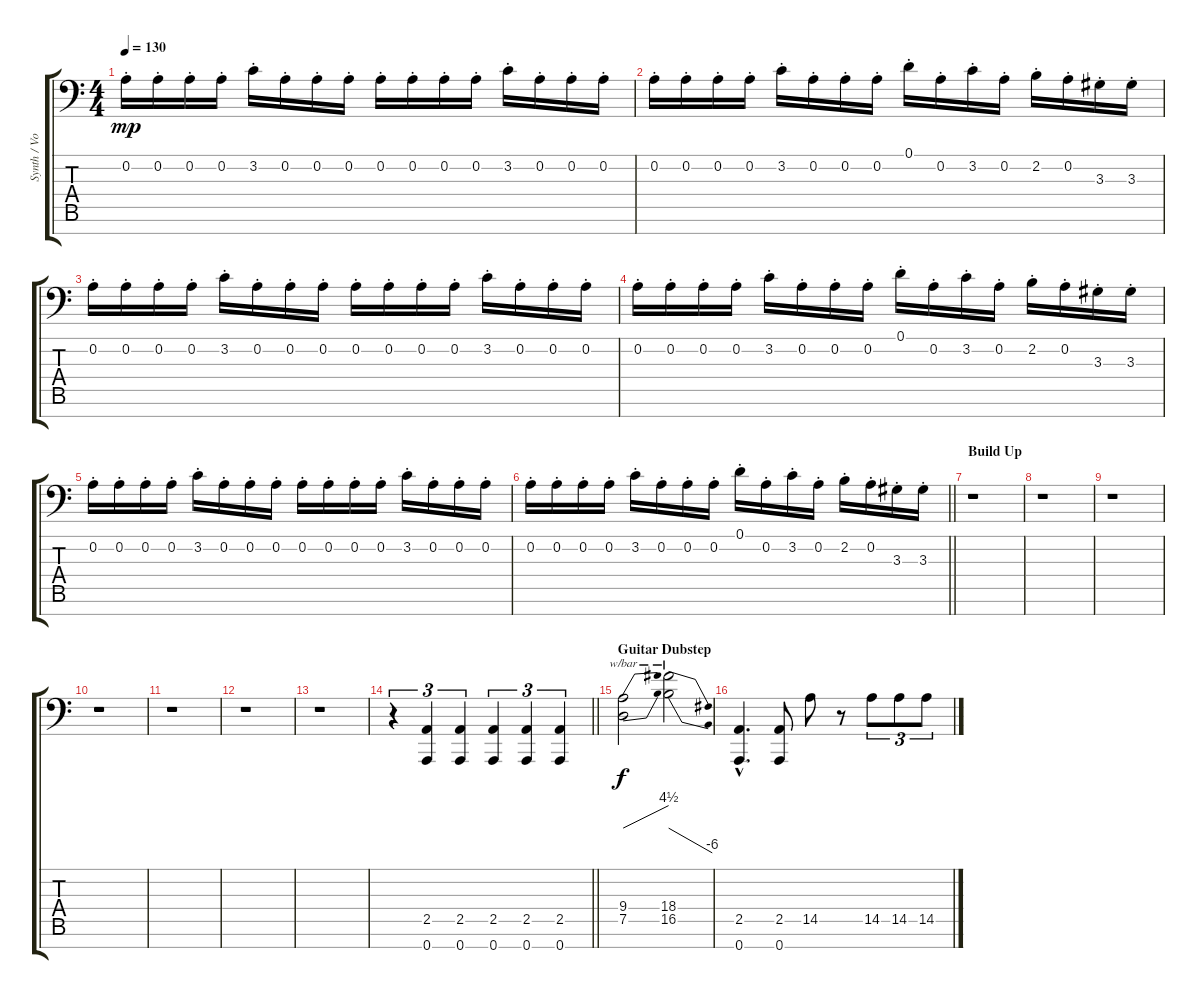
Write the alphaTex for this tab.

\track ("Synth / Vocoder" "Synth / Vo") {instrument lead8bassandlead}
\staff {score tabs}
\tuning (D4 A3 F3 C3 G2 D2 A1) {hide}
\ts (4 4)
\tempo 130
\clef f4
\ks c
0.2{st}.16{dy mp} 0.2{st}.16 0.2{st}.16 0.2{st}.16 3.2{st}.16 0.2{st}.16 0.2{st}.16 0.2{st}.16 0.2{st}.16 0.2{st}.16 0.2{st}.16 0.2{st}.16 3.2{st}.16 0.2{st}.16 0.2{st}.16 0.2{st}.16 |
0.2{st}.16 0.2{st}.16 0.2{st}.16 0.2{st}.16 3.2{st}.16 0.2{st}.16 0.2{st}.16 0.2{st}.16 0.1{st}.16 0.2{st}.16 3.2{st}.16 0.2{st}.16 2.2{st}.16 0.2{st}.16 3.3{st}.16 3.3{st}.16 |
0.2{st}.16 0.2{st}.16 0.2{st}.16 0.2{st}.16 3.2{st}.16 0.2{st}.16 0.2{st}.16 0.2{st}.16 0.2{st}.16 0.2{st}.16 0.2{st}.16 0.2{st}.16 3.2{st}.16 0.2{st}.16 0.2{st}.16 0.2{st}.16 |
0.2{st}.16 0.2{st}.16 0.2{st}.16 0.2{st}.16 3.2{st}.16 0.2{st}.16 0.2{st}.16 0.2{st}.16 0.1{st}.16 0.2{st}.16 3.2{st}.16 0.2{st}.16 2.2{st}.16 0.2{st}.16 3.3{st}.16 3.3{st}.16 |
0.2{st}.16 0.2{st}.16 0.2{st}.16 0.2{st}.16 3.2{st}.16 0.2{st}.16 0.2{st}.16 0.2{st}.16 0.2{st}.16 0.2{st}.16 0.2{st}.16 0.2{st}.16 3.2{st}.16 0.2{st}.16 0.2{st}.16 0.2{st}.16 |
\barLineRight lightlight
0.2{st}.16 0.2{st}.16 0.2{st}.16 0.2{st}.16 3.2{st}.16 0.2{st}.16 0.2{st}.16 0.2{st}.16 0.1{st}.16 0.2{st}.16 3.2{st}.16 0.2{st}.16 2.2{st}.16 0.2{st}.16 3.3{st}.16 3.3{st}.16 |
\section ("" "Build Up")
r.1 |
r.1 |
r.1 |
r.1 |
r.1 |
r.1 |
r.1 |
\barLineRight lightlight
r.4{tu (3 2)} (2.5 0.7).4{tu (3 2)} (2.5 0.7).4{tu (3 2)} (2.5 0.7).4{tu (3 2)} (2.5 0.7).4{tu (3 2)} (2.5 0.7).4{tu (3 2)} |
\section ("" "Guitar Dubstep")
(9.4 7.5).2{tbe (dive default 0 0 60 18) dy f instrument guitarharmonics} (18.4 16.5).2{tbe (dive default 0 0 60 -24)} |
(2.5{hac} 0.7{hac}).4{d instrument lead8bassandlead} (2.5 0.7).8 14.5.8{instrument guitarharmonics} r.8 14.5.8{tu (3 2)} 14.5.8{tu (3 2)} 14.5.8{tu (3 2)}
